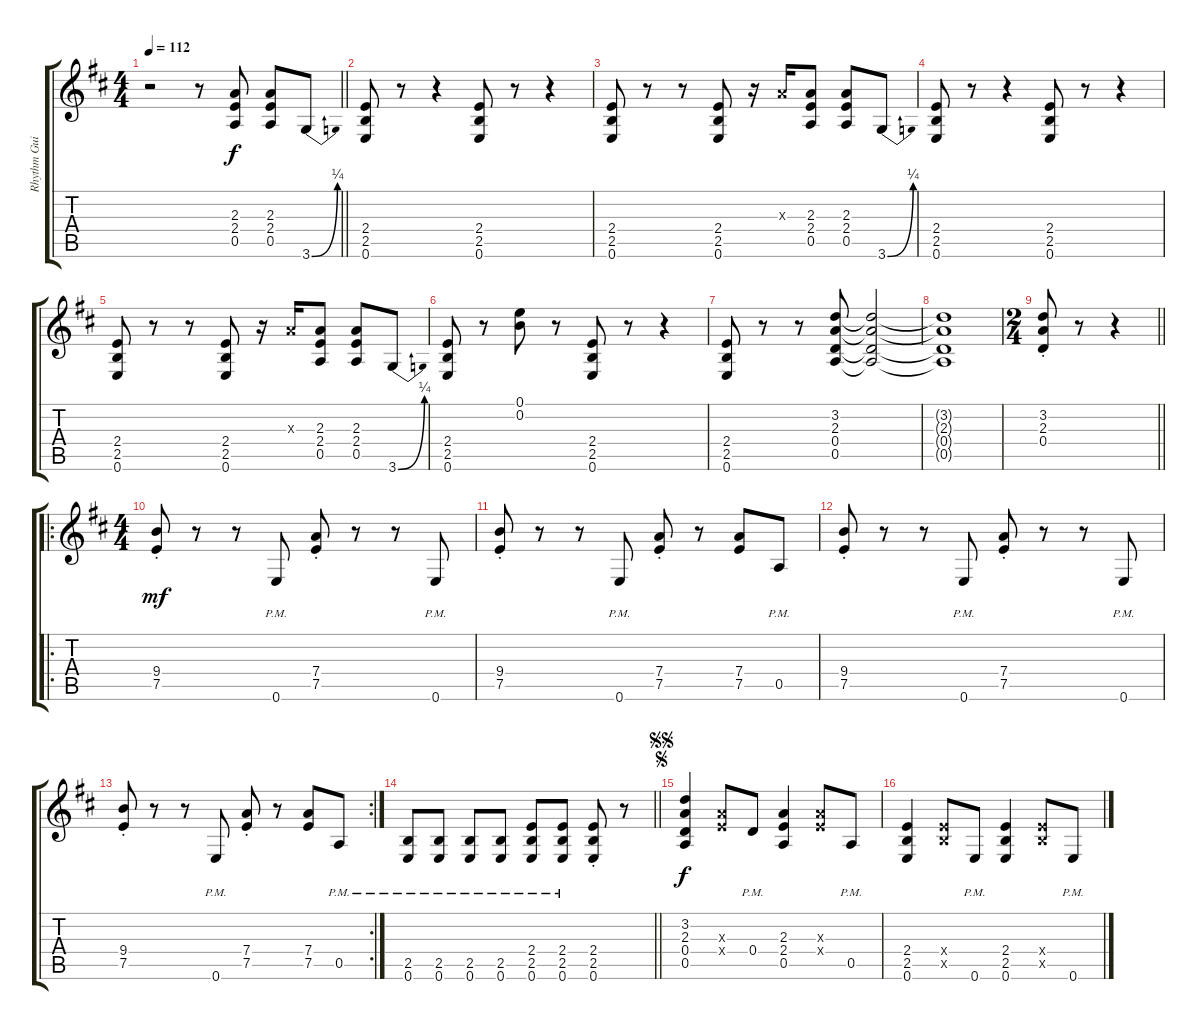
\track ("Rhythm Guitar" "Rhythm Gui") {instrument overdrivenguitar}
\staff {score tabs}
\tuning (E4 B3 G3 D3 A2 E2) {hide}
\ts (4 4)
\tempo 112
\clef g2
\barLineRight lightlight
\ks d
r.2{dy f instrument overdrivenguitar} r.8 (2.3 2.4 0.5).8 (2.3 2.4 0.5).8 3.6{be (bend 0 0 60 1)}.8 |
(2.4 2.5 0.6).8 r.8 r.4 (2.4 2.5 0.6).8 r.8 r.4 |
(2.4 2.5 0.6).8 r.8 r.8 (2.4 2.5 0.6).8 r.16 2.3{x}.16 (2.3 2.4 0.5).8 (2.3 2.4 0.5).8 3.6{be (bend 0 0 60 1)}.8 |
(2.4 2.5 0.6).8 r.8 r.4 (2.4 2.5 0.6).8 r.8 r.4 |
(2.4 2.5 0.6).8 r.8 r.8 (2.4 2.5 0.6).8 r.16 2.3{x}.16 (2.3 2.4 0.5).8 (2.3 2.4 0.5).8 3.6{be (bend 0 0 60 1)}.8 |
(2.4 2.5 0.6).8 r.8 (0.1 0.2).8 r.8 (2.4 2.5 0.6).8 r.8 r.4 |
(2.4 2.5 0.6).8 r.8 r.8 (3.2 2.3 0.4 0.5).8 (3.2{t} 2.3{t} 0.4{t} 0.5{t}).2 |
(3.2{t} 2.3{t} 0.4{t} 0.5{t}).1 |
\ts (2 4)
\barLineRight lightlight
(3.2{st} 2.3{st} 0.4{st}).8 r.8 r.4 |
\ro
\ts (4 4)
(9.4{st} 7.5{st}).8{dy mf} r.8 r.8 0.6{pm}.8 (7.4{st} 7.5{st}).8 r.8 r.8 0.6{pm}.8 |
(9.4{st} 7.5{st}).8 r.8 r.8 0.6{pm}.8 (7.4{st} 7.5{st}).8 r.8 (7.4 7.5).8 0.5{pm}.8 |
(9.4{st} 7.5{st}).8 r.8 r.8 0.6{pm}.8 (7.4{st} 7.5{st}).8 r.8 r.8 0.6{pm}.8 |
\rc 2
(9.4{st} 7.5{st}).8 r.8 r.8 0.6{pm}.8 (7.4{st} 7.5{st}).8 r.8 (7.4 7.5).8 0.5{pm}.8 |
\barLineRight lightlight
(2.5{pm} 0.6{pm}).8 (2.5{pm} 0.6{pm}).8 (2.5{pm} 0.6{pm}).8 (2.5{pm} 0.6{pm}).8 (2.4{pm} 2.5{pm} 0.6{pm}).8 (2.4{pm} 2.5{pm} 0.6{pm}).8 (2.4{st} 2.5{st} 0.6{st}).8 r.8 |
\jump segno
\jump segnosegno
(3.2 2.3 0.4 0.5).4{dy f} (2.3{x} 2.4{x}).8 0.4{pm}.8 (2.3 2.4 0.5).4 (2.3{x} 2.4{x}).8 0.5{pm}.8 |
(2.4 2.5 0.6).4 (2.4{x} 2.5{x}).8 0.6{pm}.8 (2.4 2.5 0.6).4 (2.4{x} 2.5{x}).8 0.6{pm}.8
